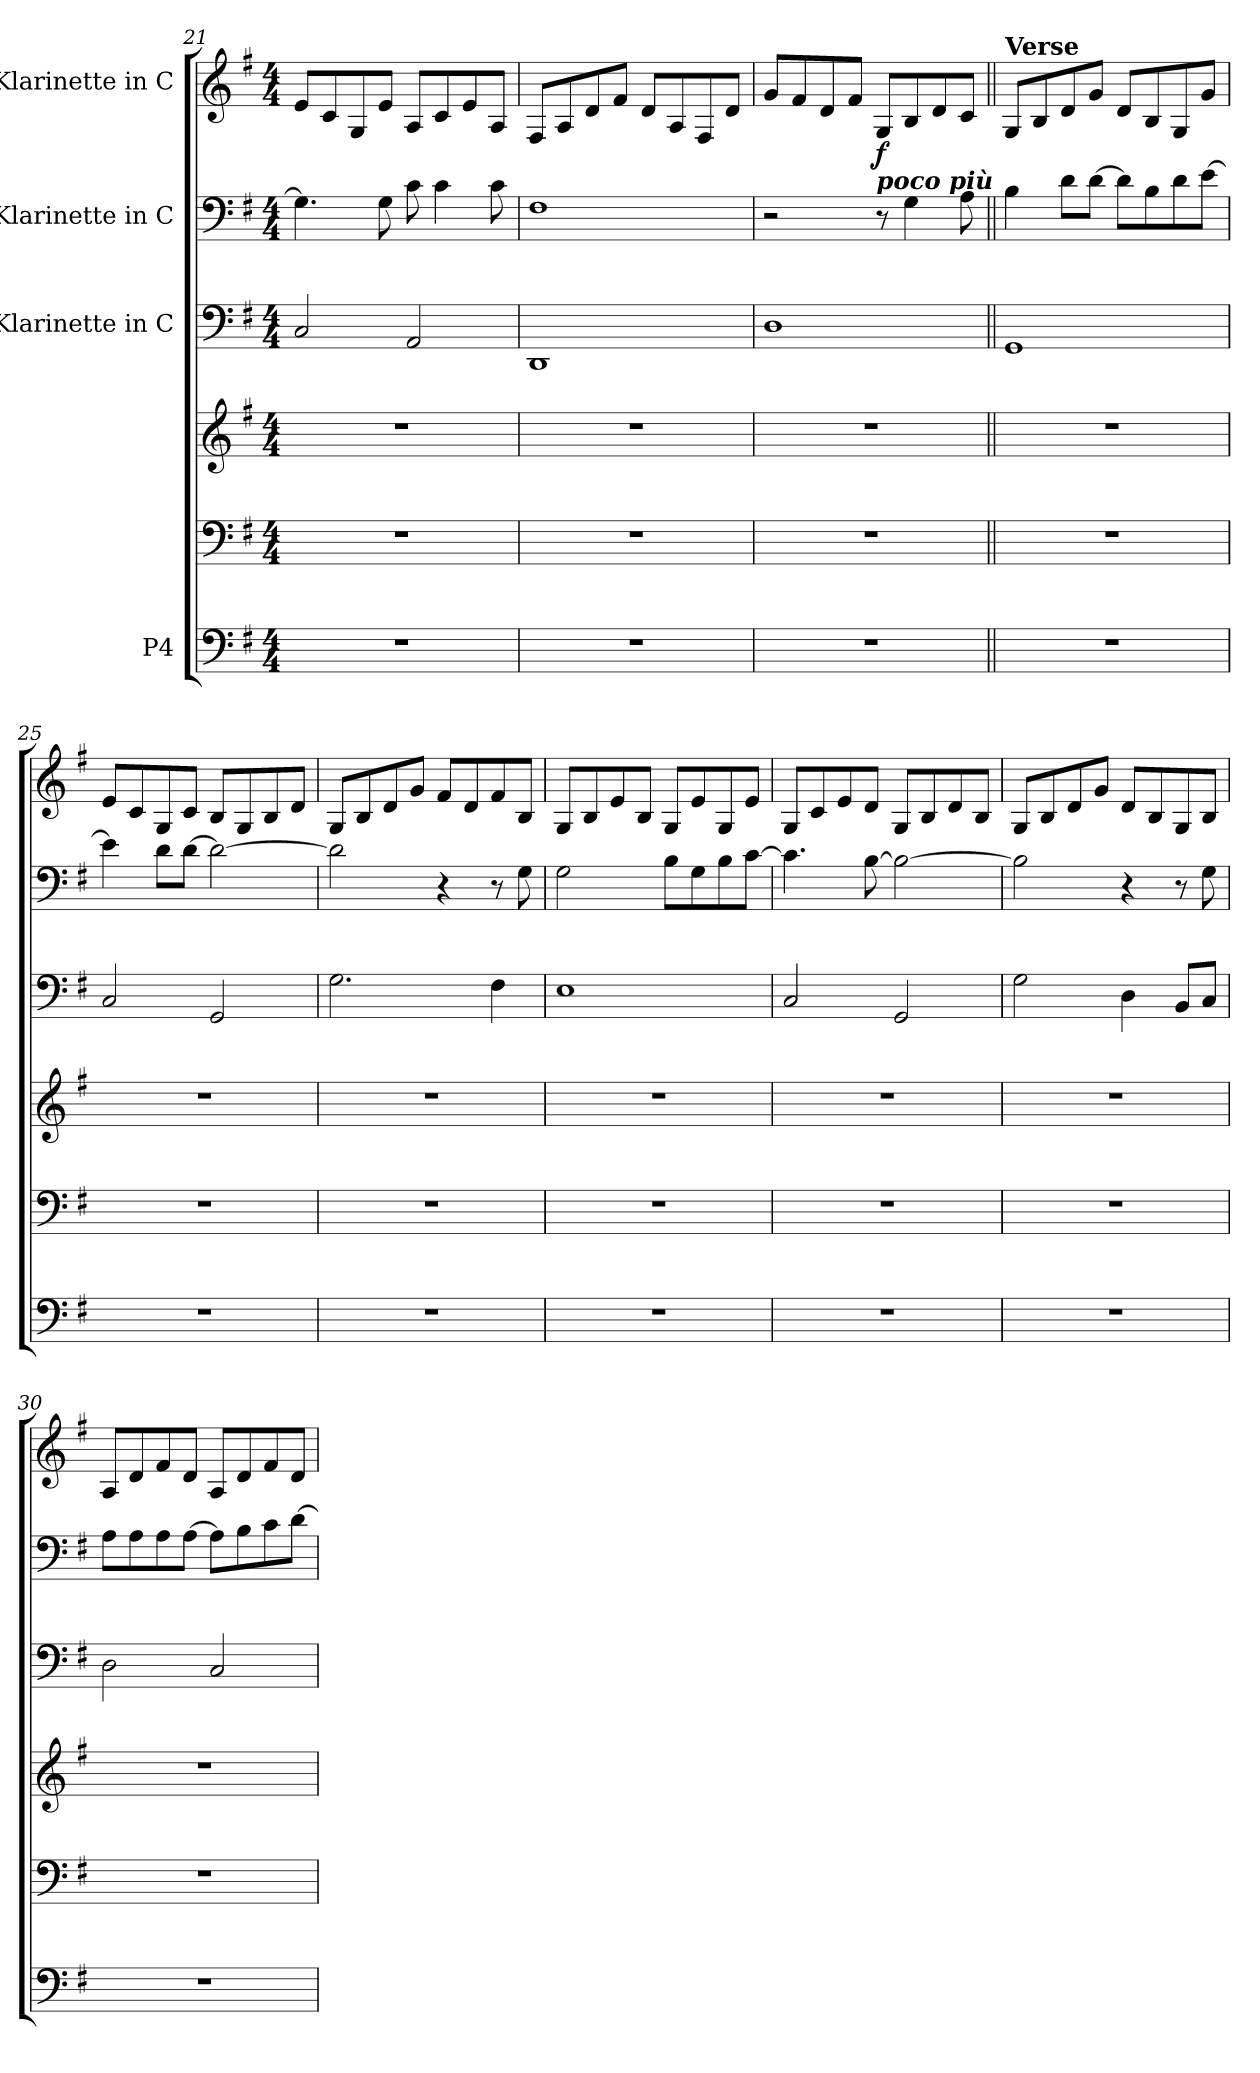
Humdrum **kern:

**kern	**kern	**kern	**kern	**kern	**kern	**dynam
*part4	*part4	*part4	*part3	*part2	*part1	*part1
*staff6	*staff5	*staff4	*staff3	*staff2	*staff1	*staff1
*I"P4	*	*	*I"Klarinette in C	*I"Klarinette in C	*I"Klarinette in C	*
*clefF4	*clefF4	*clefG2	*clefF4	*clefF4	*clefG2	*
*k[f#]	*k[f#]	*k[f#]	*k[f#]	*k[f#]	*k[f#]	*
*G:	*G:	*G:	*G:	*G:	*G:	*
*M4/4	*M4/4	*M4/4	*M4/4	*M4/4	*M4/4	*
=21	=21	=21	=21	=21	=21	=21
1r	1r	1r	2Ci/	4.Gi\]	8ei/L	.
.	.	.	.	.	8ci/	.
.	.	.	.	.	8Gi/	.
.	.	.	.	8Gi\	8ei/J	.
.	.	.	2AAi/	8ci\	8Ai/L	.
.	.	.	.	4ci\	8ci/	.
.	.	.	.	.	8ei/	.
.	.	.	.	8ci\	8Ai/J	.
=22	=22	=22	=22	=22	=22	=22
1r	1r	1r	1DDi	1F#i	8F#i/L	.
.	.	.	.	.	8Ai/	.
.	.	.	.	.	8di/	.
.	.	.	.	.	8f#i/J	.
.	.	.	.	.	8di/L	.
.	.	.	.	.	8Ai/	.
.	.	.	.	.	8F#i/	.
.	.	.	.	.	8di/J	.
=23	=23	=23	=23	=23	=23	=23
1r	1r	1r	1Di	2r	8gi/L	.
.	.	.	.	.	8f#i/	.
.	.	.	.	.	8di/	.
.	.	.	.	.	8f#i/J	.
!	!	!	!	!	!LO:TX:b:Bi:t=poco più	!
.	.	.	.	8r	8Gi/L	f
.	.	.	.	4Gi\	8Bi/	.
.	.	.	.	.	8di/	.
.	.	.	.	8Ai\	8ci/J	.
=24||	=24||	=24||	=24||	=24||	=24||	=24||
!	!	!	!	!	!LO:TX:a:B:t=Verse	!
1r	1r	1r	1GGi	4Bi\	8Gi/L	.
.	.	.	.	.	8Bi/	.
.	.	.	.	8di\L	8di/	.
.	.	.	.	[8di\J	8gi/J	.
.	.	.	.	8di\L]	8di/L	.
.	.	.	.	8Bi\	8Bi/	.
.	.	.	.	8di\	8Gi/	.
.	.	.	.	[8ei\J	8gi/J	.
!!LO:LB:g=z
=25	=25	=25	=25	=25	=25	=25
1r	1r	1r	2Ci/	4ei\]	8ei/L	.
.	.	.	.	.	8ci/	.
.	.	.	.	8di\L	8Gi/	.
.	.	.	.	[8di\J	8ci/J	.
.	.	.	2GGi/	2di\_	8Bi/L	.
.	.	.	.	.	8Gi/	.
.	.	.	.	.	8Bi/	.
.	.	.	.	.	8di/J	.
=26	=26	=26	=26	=26	=26	=26
1r	1r	1r	2.Gi\	2di\]	8Gi/L	.
.	.	.	.	.	8Bi/	.
.	.	.	.	.	8di/	.
.	.	.	.	.	8gi/J	.
.	.	.	.	4r	8f#i/L	.
.	.	.	.	.	8di/	.
.	.	.	4F#i\	8r	8f#i/	.
.	.	.	.	8Gi\	8Bi/J	.
=27	=27	=27	=27	=27	=27	=27
1r	1r	1r	1Ei	2Gi\	8Gi/L	.
.	.	.	.	.	8Bi/	.
.	.	.	.	.	8ei/	.
.	.	.	.	.	8Bi/J	.
.	.	.	.	8Bi\L	8Gi/L	.
.	.	.	.	8Gi\	8ei/	.
.	.	.	.	8Bi\	8Gi/	.
.	.	.	.	[8ci\J	8ei/J	.
=28	=28	=28	=28	=28	=28	=28
1r	1r	1r	2Ci/	4.ci\]	8Gi/L	.
.	.	.	.	.	8ci/	.
.	.	.	.	.	8ei/	.
.	.	.	.	[8Bi\	8di/J	.
.	.	.	2GGi/	2Bi\_	8Gi/L	.
.	.	.	.	.	8Bi/	.
.	.	.	.	.	8di/	.
.	.	.	.	.	8Bi/J	.
=29	=29	=29	=29	=29	=29	=29
1r	1r	1r	2Gi\	2Bi\]	8Gi/L	.
.	.	.	.	.	8Bi/	.
.	.	.	.	.	8di/	.
.	.	.	.	.	8gi/J	.
.	.	.	4Di\	4r	8di/L	.
.	.	.	.	.	8Bi/	.
.	.	.	8BBi/L	8r	8Gi/	.
.	.	.	8Ci/J	8Gi\	8Bi/J	.
!!LO:LB:g=z
=30	=30	=30	=30	=30	=30	=30
1r	1r	1r	2Di\	8Ai\L	8Ai/L	.
.	.	.	.	8Ai\	8di/	.
.	.	.	.	8Ai\	8f#i/	.
.	.	.	.	[8Ai\J	8di/J	.
.	.	.	2Ci/	8Ai\L]	8Ai/L	.
.	.	.	.	8Bi\	8di/	.
.	.	.	.	8ci\	8f#i/	.
.	.	.	.	[8di\J	8di/J	.
=	=	=	=	=	=	=
*-	*-	*-	*-	*-	*-	*-
